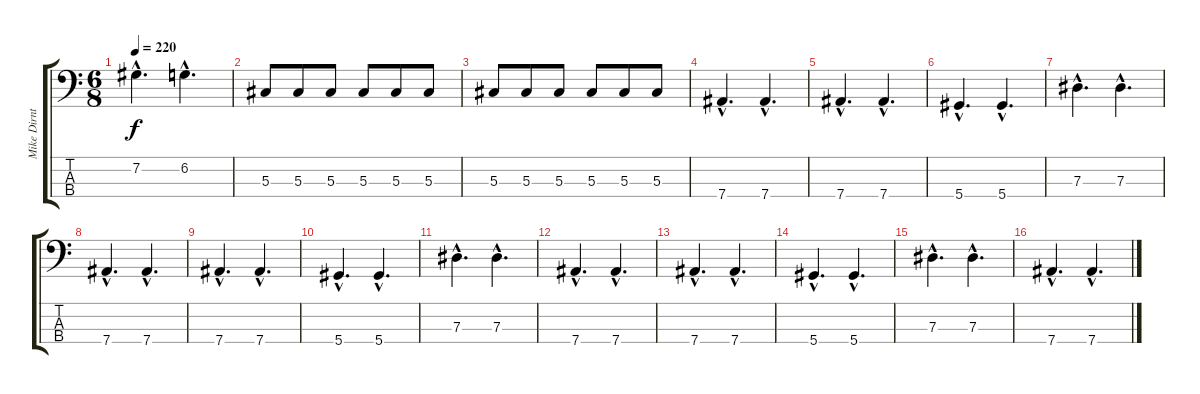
\track ("Mike Dirnt" "Mike Dirnt") {instrument electricbassfinger}
\staff {score tabs}
\tuning (Gb2 Db2 Ab1 Eb1) {hide}
\ts (6 8)
\tempo 220
\clef f4
\ks c
7.2{hac}.4{d dy f} 6.2{hac}.4{d} |
5.3.8 5.3.8 5.3.8 5.3.8 5.3.8 5.3.8 |
5.3.8 5.3.8 5.3.8 5.3.8 5.3.8 5.3.8 |
7.4{hac}.4{d} 7.4{hac}.4{d} |
7.4{hac}.4{d} 7.4{hac}.4{d} |
5.4{hac}.4{d} 5.4{hac}.4{d} |
7.3{hac}.4{d} 7.3{hac}.4{d} |
7.4{hac}.4{d} 7.4{hac}.4{d} |
7.4{hac}.4{d} 7.4{hac}.4{d} |
5.4{hac}.4{d} 5.4{hac}.4{d} |
7.3{hac}.4{d} 7.3{hac}.4{d} |
7.4{hac}.4{d} 7.4{hac}.4{d} |
7.4{hac}.4{d} 7.4{hac}.4{d} |
5.4{hac}.4{d} 5.4{hac}.4{d} |
7.3{hac}.4{d} 7.3{hac}.4{d} |
7.4{hac}.4{d} 7.4{hac}.4{d}
